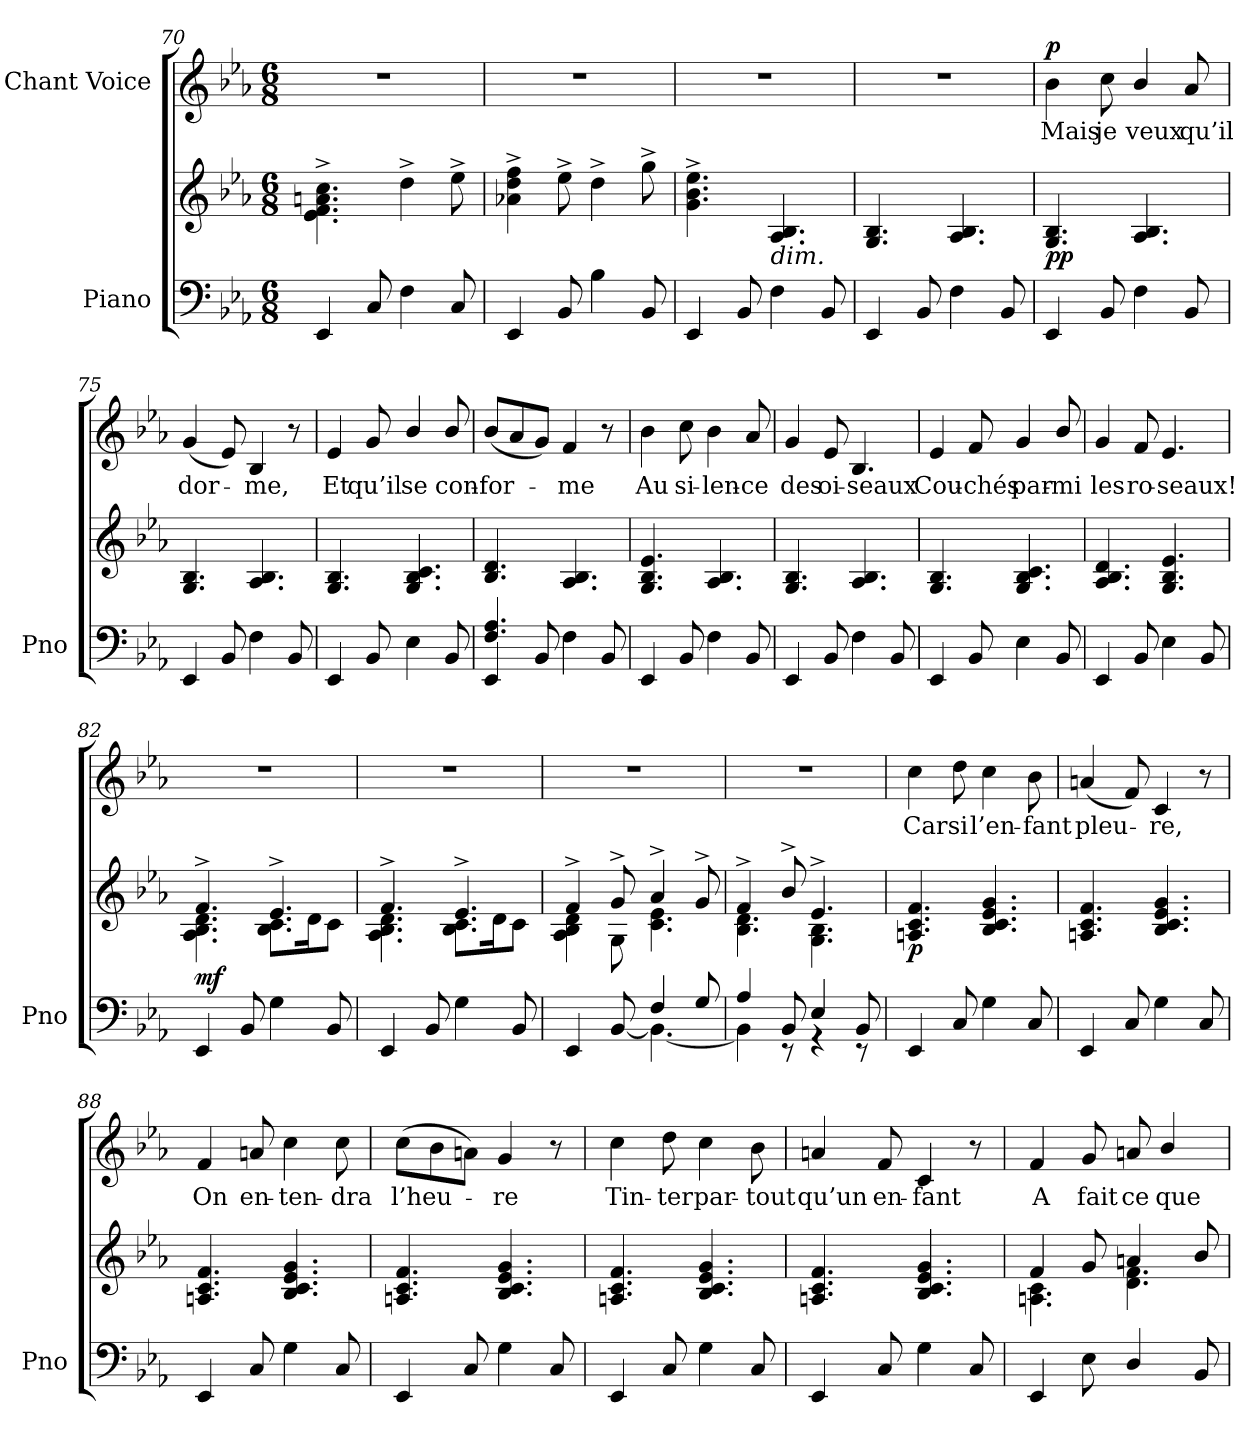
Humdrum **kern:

**kern	**kern	**dynam	**kern	**text	**dynam
*part2	*part2	*part2	*part1	*part1	*part1
*staff3	*staff2	*staff2/3	*staff1	*staff1	*staff1
*I"Piano	*	*	*I"Chant Voice	*	*
*I'Pno	*	*	*	*	*
*clefF4	*clefG2	*	*clefG2	*	*
*k[b-e-a-]	*k[b-e-a-]	*	*k[b-e-a-]	*	*
*M6/8	*M6/8	*	*M6/8	*	*
=70	=70	=70	=70	=70	=70
4EE-/	4.e-\^ 4.f\^ 4.an\^ 4.cc\^	.	2.r	.	.
8C/	.	.	.	.	.
4F\	4dd^\	.	.	.	.
8C/	8ee-^\	.	.	.	.
=71	=71	=71	=71	=71	=71
4EE-/	4a-X\^ 4dd\^ 4ff\^	.	2.r	.	.
8BB-/	8ee-^\	.	.	.	.
4B-\	4dd^\	.	.	.	.
8BB-/	8gg^\	.	.	.	.
=72	=72	=72	=72	=72	=72
4EE-/	4.g\^ 4.b-\^ 4.ee-\^	.	2.r	.	.
8BB-/	.	.	.	.	.
!	!LO:TX:b:i:t=dim.	!	!	!	!
4F\	4.A-/ 4.B-/	.	.	.	.
8BB-/	.	.	.	.	.
=73	=73	=73	=73	=73	=73
4EE-/	4.G/ 4.B-/	.	2.r	.	.
8BB-/	.	.	.	.	.
4F\	4.A-/ 4.B-/	.	.	.	.
8BB-/	.	.	.	.	.
=74	=74	=74	=74	=74	=74
!	!	!LO:DY:b	!	!	!LO:DY:a
4EE-/	4.G/ 4.B-/	pp	4b-\	Mais	p
8BB-/	.	.	8cc\	je	.
4F\	4.A-/ 4.B-/	.	4b-/	veux	.
8BB-/	.	.	8a-/	qu’il	.
=75	=75	=75	=75	=75	=75
4EE-/	4.G/ 4.B-/	.	(4g/	dor-	.
8BB-/	.	.	8e-/)	.	.
4F\	4.A-/ 4.B-/	.	4B-/	-me,	.
8BB-/	.	.	8r	.	.
=76	=76	=76	=76	=76	=76
4EE-/	4.G/ 4.B-/	.	4e-/	Et	.
8BB-/	.	.	8g/	qu’il	.
4E-\	4.G/ 4.B-/ 4.c/	.	4b-/	se	.
8BB-/	.	.	8b-/	con-	.
=77	=77	=77	=77	=77	=77
*^	*	*	*	*	*
4EE-/	4.F/ 4.A-/	4.B-/ 4.d/	.	(8b-/L	-for-	.
.	.	.	.	8a-/	.	.
8BB-/	.	.	.	8g/J)	.	.
4F\	4ryy	4.A-/ 4.B-/	.	4f/	-me	.
8BB-/	8ryy	.	.	8r	.	.
*v	*v	*	*	*	*	*
=78	=78	=78	=78	=78	=78
4EE-/	4.G/ 4.B-/ 4.e-/	.	4b-\	Au	.
8BB-/	.	.	8cc\	si-	.
4F\	4.A-/ 4.B-/	.	4b-\	-len-	.
8BB-/	.	.	8a-/	-ce	.
=79	=79	=79	=79	=79	=79
4EE-/	4.G/ 4.B-/	.	4g/	des	.
8BB-/	.	.	8e-/	oi-	.
4F\	4.A-/ 4.B-/	.	4.B-/	-seaux	.
8BB-/	.	.	.	.	.
=80	=80	=80	=80	=80	=80
4EE-/	4.G/ 4.B-/	.	4e-/	Cou-	.
8BB-/	.	.	8f/	-chés	.
4E-\	4.G/ 4.B-/ 4.c/	.	4g/	par-	.
8BB-/	.	.	8b-/	-mi	.
=81	=81	=81	=81	=81	=81
4EE-/	4.A-/ 4.B-/ 4.d/	.	4g/	les	.
8BB-/	.	.	8f/	ro-	.
4E-\	4.G/ 4.B-/ 4.e-/	.	4.e-/	-seaux!	.
8BB-/	.	.	.	.	.
=82	=82	=82	=82	=82	=82
*	*^	*	*	*	*
!	!	!	!LO:DY:b	!	!	!
4EE-/	4.f^/	4.A-\ 4.B-\ 4.d\	mf	2.r	.	.
8BB-/	.	.	.	.	.	.
4G\	4.e-^/	8.B-\ 8.c\L	.	.	.	.
.	.	16d\K	.	.	.	.
8BB-/	.	8c\J	.	.	.	.
=83	=83	=83	=83	=83	=83	=83
4EE-/	4.f^/	4.A-\ 4.B-\ 4.d\	.	2.r	.	.
8BB-/	.	.	.	.	.	.
4G\	4.e-^/	8.B-\ 8.c\L	.	.	.	.
.	.	16d\K	.	.	.	.
8BB-/	.	8c\J	.	.	.	.
=84	=84	=84	=84	=84	=84	=84
*^	*	*	*	*	*	*
4EE-/	4ryy	4f^/	4A-\ 4B-\ 4d\	.	2.r	.	.
[<8BB-/	8ryy	8g^/	8G\	.	.	.	.
4F/	4.BB-\_	4a-^/	4.c\ 4.e-\	.	.	.	.
8G/	.	8g^/	.	.	.	.	.
=85	=85	=85	=85	=85	=85	=85	=85
4A-/	4BB-\]	4f^/	4.B-\ 4.d\	.	2.r	.	.
8BB-/	8r	8b-^/	.	.	.	.	.
4E-/	4r	4.e-^/	4.G\ 4.B-\	.	.	.	.
8BB-/	8r	.	.	.	.	.	.
*	*	*v	*v	*	*	*	*
=86	=86	=86	=86	=86	=86	=86
!	!	!	!LO:DY:b	!	!	!
*v	*v	*	*	*	*	*
4EE-/	4.An/ 4.c/ 4.f/	p	4cc\	Car	.
8C/	.	.	8dd\	si	.
4G\	4.B-/ 4.c/ 4.e-/ 4.g/	.	4cc\	l’en-	.
8C/	.	.	8b-\	-fant	.
=87	=87	=87	=87	=87	=87
4EE-/	4.An/ 4.c/ 4.f/	.	(4an/	pleu-	.
8C/	.	.	8f/)	.	.
4G\	4.B-/ 4.c/ 4.e-/ 4.g/	.	4c/	-re,	.
8C/	.	.	8r	.	.
=88	=88	=88	=88	=88	=88
4EE-/	4.An/ 4.c/ 4.f/	.	4f/	On	.
8C/	.	.	8an/	en-	.
4G\	4.B-/ 4.c/ 4.e-/ 4.g/	.	4cc\	-ten-	.
8C/	.	.	8cc\	-dra	.
=89	=89	=89	=89	=89	=89
4EE-/	4.An/ 4.c/ 4.f/	.	(8cc\L	l’heu-	.
.	.	.	8b-\	.	.
8C/	.	.	8an\J)	.	.
4G\	4.B-/ 4.c/ 4.e-/ 4.g/	.	4g/	-re	.
8C/	.	.	8r	.	.
=90	=90	=90	=90	=90	=90
4EE-/	4.An/ 4.c/ 4.f/	.	4cc\	Tin-	.
8C/	.	.	8dd\	-ter	.
4G\	4.B-/ 4.c/ 4.e-/ 4.g/	.	4cc\	par-	.
8C/	.	.	8b-\	-tout	.
=91	=91	=91	=91	=91	=91
4EE-/	4.An/ 4.c/ 4.f/	.	4an/	qu’un	.
8C/	.	.	8f/	en-	.
4G\	4.B-/ 4.c/ 4.e-/ 4.g/	.	4c/	-fant	.
8C/	.	.	8r	.	.
=92	=92	=92	=92	=92	=92
*	*^	*	*	*	*
4EE-/	4f/	4.An\ 4.c\	.	4f/	A	.
8E-\	8g/	.	.	8g/	fait	.
4D/	4an/	4.d\ 4.f\	.	8an/	ce	.
.	.	.	.	4b-/	que	.
8BB-/	8b-/	.	.	.	.	.
*	*v	*v	*	*	*	*
=	=	=	=	=	=
*-	*-	*-	*-	*-	*-
